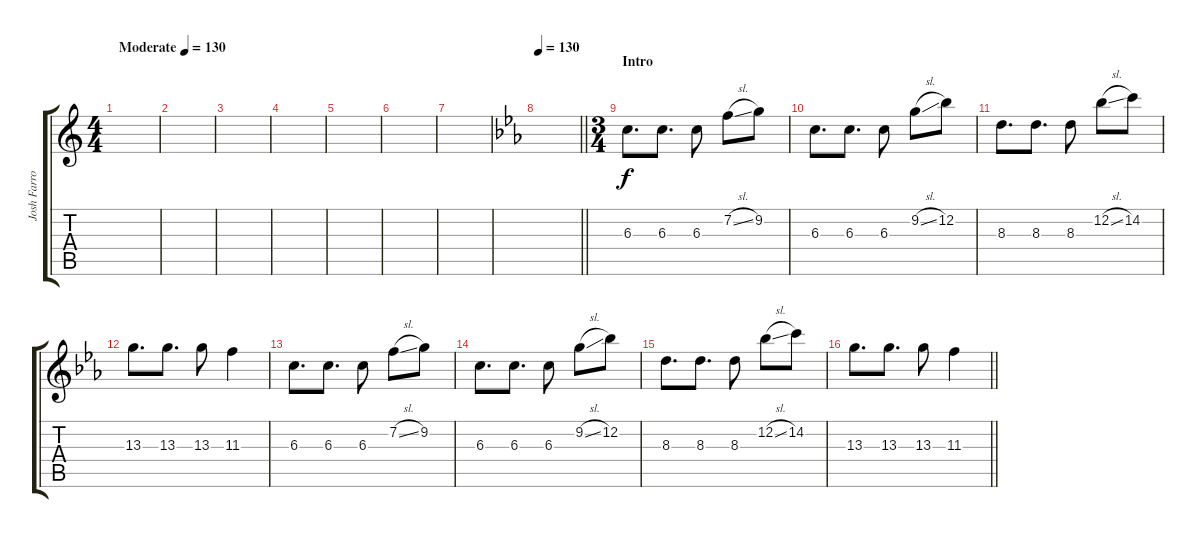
\track ("Josh Farro (Octave Pedal)" "Josh Farro") {instrument distortionguitar}
\staff {score tabs}
\tuning (Eb4 Bb3 Gb3 Db3 Ab2 Db2) {hide}
\ts (4 4)
\tempo (130 "Moderate")
\tempo 190
\tempo (130 "Moderate")
\clef g2
\ks c
|
|
|
|
|
|
|
\tempo 130
\barLineRight lightlight
\ks eb
|
\ts (3 4)
\section ("" "Intro")
\ks eb
6.3.8{d} 6.3.8{d} 6.3.8 7.2{sl}.8 9.2.8 |
6.3.8{d} 6.3.8{d} 6.3.8 9.2{sl}.8 12.2.8 |
8.3.8{d} 8.3.8{d} 8.3.8 12.2{sl}.8 14.2.8 |
13.3.8{d} 13.3.8{d} 13.3.8 11.3.4 |
6.3.8{d} 6.3.8{d} 6.3.8 7.2{sl}.8 9.2.8 |
6.3.8{d} 6.3.8{d} 6.3.8 9.2{sl}.8 12.2.8 |
8.3.8{d} 8.3.8{d} 8.3.8 12.2{sl}.8 14.2.8 |
\barLineRight lightlight
13.3.8{d} 13.3.8{d} 13.3.8 11.3.4
